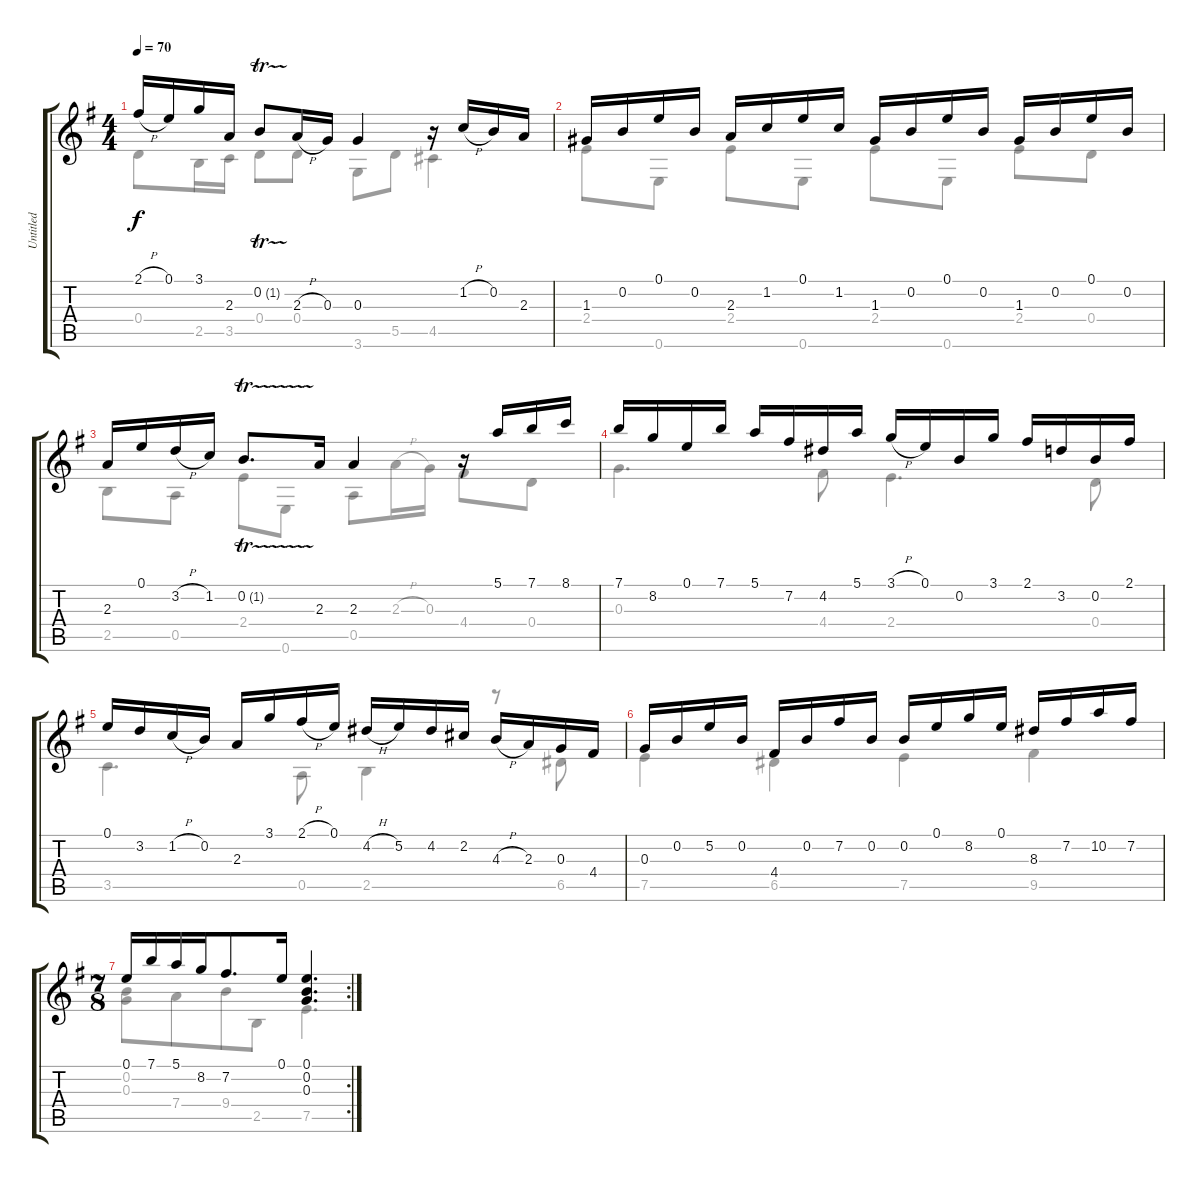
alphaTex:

\track ("Untitled" "Untitled") {instrument acousticguitarnylon}
\staff {score tabs}
\tuning (E4 B3 G3 D3 A2 E2) {hide}
\voice
\ts (4 4)
\tempo 70
\clef g2
\ks g
2.1{h}.16{dy f} 0.1.16 3.1.16 2.3.16 0.2{tr (1 32)}.8 2.3{h}.16 0.3.16 0.3.4 r.16 1.2{h}.16 0.2.16 2.3.16 |
1.3.16 0.2.16 0.1.16 0.2.16 2.3.16 1.2.16 0.1.16 1.2.16 1.3.16 0.2.16 0.1.16 0.2.16 1.3.16 0.2.16 0.1.16 0.2.16 |
2.3.16 0.1.16 3.2{h}.16 1.2.16 0.2{tr (1 32)}.8{d} 2.3.16 2.3.4 r.16 5.1.16 7.1.16 8.1.16 |
7.1.16 8.2.16 0.1.16 7.1.16 5.1.16 7.2.16 4.2.16 5.1.16 3.1{h}.16 0.1.16 0.2.16 3.1.16 2.1.16 3.2.16 0.2.16 2.1.16 |
0.1.16 3.2.16 1.2{h}.16 0.2.16 2.3.16 3.1.16 2.1{h}.16 0.1.16 4.2{h}.16 5.2.16 4.2.16 2.2.16 4.3{h}.16 2.3.16 0.3.16 4.4.16 |
0.3.16 0.2.16 5.2.16 0.2.16 4.4.16 0.2.16 7.2.16 0.2.16 0.2.16 0.1.16 8.2.16 0.1.16 8.3.16 7.2.16 10.2.16 7.2.16 |
\rc 2
\ts (7 8)
0.1.16 7.1.16 5.1.16 8.2.16 7.2.8{d} 0.1.16 (0.1 0.2 0.3).4{d}
\voice
\clef g2
\ottava regular
\simile none
\ks g
0.4.8{dy f} 2.5.16 3.5.16 0.4.8 0.4.8 3.6.8 5.5.8 4.5.4 |
2.4.8 0.6.8 2.4.8 0.6.8 2.4.8 0.6.8 2.4.8 0.4.8 |
2.5.8 0.5.8 2.4.8 0.6.8 0.5.8 2.3{h}.16 0.3.16 4.4.8 0.4.8 |
0.3.4{d} 4.4.8 2.4.4{d} 0.4.8 |
3.5.4{d} 0.5.8 2.5.4 r.8 6.5.8 |
7.5.4 6.5.4 7.5.4 9.5.4 |
(0.2 0.3).8 7.4.8 9.4.8 2.5.8 7.5.4{d}
